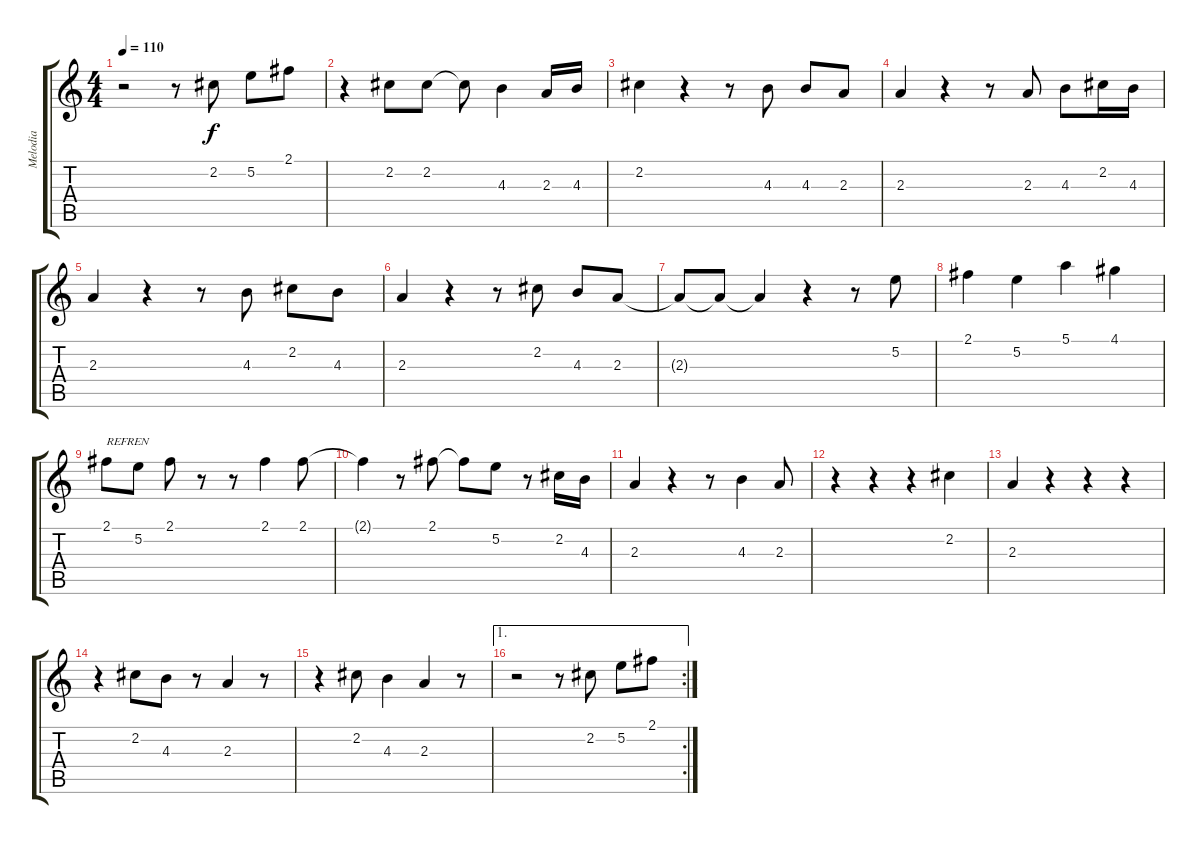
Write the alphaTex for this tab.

\track ("Melodia" "Melodia") {instrument acousticguitarsteel}
\staff {score tabs}
\tuning (E4 B3 G3 D3 A2 E2) {hide}
\ts (4 4)
\tempo 110
\clef g2
\ks c
r.2{dy f} r.8 2.2.8 5.2.8 2.1.8 |
r.4 2.2.8 2.2.8 2.2{t}.8 4.3.4 2.3.16 4.3.16 |
2.2.4 r.4 r.8 4.3.8 4.3.8 2.3.8 |
2.3.4 r.4 r.8 2.3.8 4.3.8 2.2.16 4.3.16 |
2.3.4 r.4 r.8 4.3.8 2.2.8 4.3.8 |
2.3.4 r.4 r.8 2.2.8 4.3.8 2.3.8 |
2.3{t}.8 2.3{t}.8 2.3{t}.4 r.4 r.8 5.2.8 |
2.1.4 5.2.4 5.1.4 4.1.4 |
2.1.8{txt "REFREN"} 5.2.8 2.1.8 r.8 r.8 2.1.4 2.1.8 |
2.1{t}.4 r.8 2.1.8 2.1{t}.8 5.2.8 r.8 2.2.16 4.3.16 |
2.3.4 r.4 r.8 4.3.4 2.3.8 |
r.4 r.4 r.4 2.2.4 |
2.3.4 r.4 r.4 r.4 |
r.4 2.2.8 4.3.8 r.8 2.3.4 r.8 |
r.4 2.2.8 4.3.4 2.3.4 r.8 |
\ae 1
\rc 2
r.2 r.8 2.2.8 5.2.8 2.1.8
